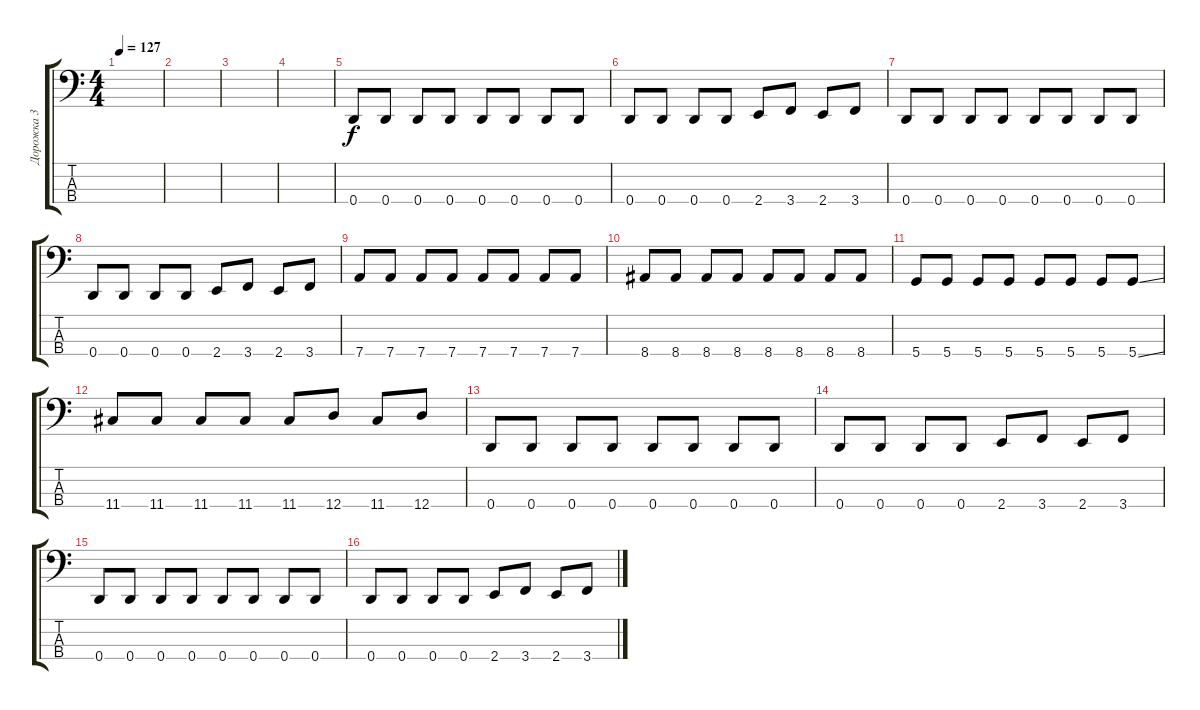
\track ("Дорожка 3" "Дорожка 3") {instrument electricbasspick}
\staff {score tabs}
\tuning (F2 C2 G1 D1) {hide}
\ts (4 4)
\tempo 127
\clef f4
\ks c
|
|
|
|
0.4.8 0.4.8 0.4.8 0.4.8 0.4.8 0.4.8 0.4.8 0.4.8 |
0.4.8 0.4.8 0.4.8 0.4.8 2.4.8 3.4.8 2.4.8 3.4.8 |
0.4.8 0.4.8 0.4.8 0.4.8 0.4.8 0.4.8 0.4.8 0.4.8 |
0.4.8 0.4.8 0.4.8 0.4.8 2.4.8 3.4.8 2.4.8 3.4.8 |
7.4.8 7.4.8 7.4.8 7.4.8 7.4.8 7.4.8 7.4.8 7.4.8 |
8.4.8 8.4.8 8.4.8 8.4.8 8.4.8 8.4.8 8.4.8 8.4.8 |
5.4.8 5.4.8 5.4.8 5.4.8 5.4.8 5.4.8 5.4.8 5.4{ss}.8 |
11.4.8 11.4.8 11.4.8 11.4.8 11.4.8 12.4.8 11.4.8 12.4.8 |
0.4.8 0.4.8 0.4.8 0.4.8 0.4.8 0.4.8 0.4.8 0.4.8 |
0.4.8 0.4.8 0.4.8 0.4.8 2.4.8 3.4.8 2.4.8 3.4.8 |
0.4.8 0.4.8 0.4.8 0.4.8 0.4.8 0.4.8 0.4.8 0.4.8 |
0.4.8 0.4.8 0.4.8 0.4.8 2.4.8 3.4.8 2.4.8 3.4.8
